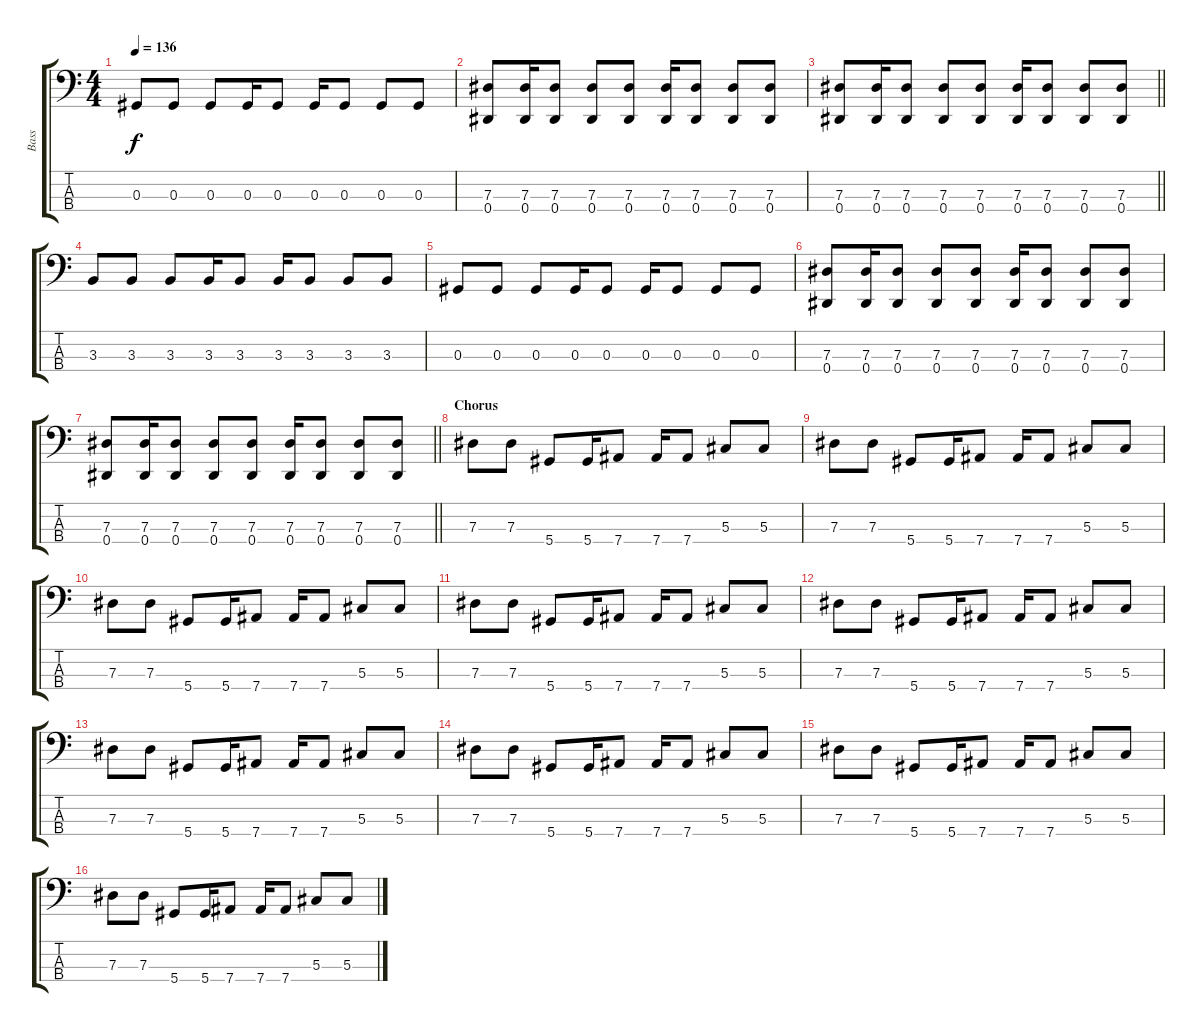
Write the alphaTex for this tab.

\track ("Bass" "Bass") {instrument synthbass1}
\staff {score tabs}
\tuning (Gb2 Db2 Ab1 Eb1) {hide}
\ts (4 4)
\tempo 136
\clef f4
\ks c
0.3.8{dy f} 0.3.8 0.3.8 0.3.16 0.3.8 0.3.16 0.3.8 0.3.8 0.3.8 |
(7.3 0.4).8 (7.3 0.4).16 (7.3 0.4).8 (7.3 0.4).8 (7.3 0.4).8 (7.3 0.4).16 (7.3 0.4).8 (7.3 0.4).8 (7.3 0.4).8 |
\barLineRight lightlight
(7.3 0.4).8 (7.3 0.4).16 (7.3 0.4).8 (7.3 0.4).8 (7.3 0.4).8 (7.3 0.4).16 (7.3 0.4).8 (7.3 0.4).8 (7.3 0.4).8 |
3.3.8 3.3.8 3.3.8 3.3.16 3.3.8 3.3.16 3.3.8 3.3.8 3.3.8 |
0.3.8 0.3.8 0.3.8 0.3.16 0.3.8 0.3.16 0.3.8 0.3.8 0.3.8 |
(7.3 0.4).8 (7.3 0.4).16 (7.3 0.4).8 (7.3 0.4).8 (7.3 0.4).8 (7.3 0.4).16 (7.3 0.4).8 (7.3 0.4).8 (7.3 0.4).8 |
\barLineRight lightlight
(7.3 0.4).8 (7.3 0.4).16 (7.3 0.4).8 (7.3 0.4).8 (7.3 0.4).8 (7.3 0.4).16 (7.3 0.4).8 (7.3 0.4).8 (7.3 0.4).8 |
\section ("" "Chorus")
7.3.8 7.3.8 5.4.8 5.4.16 7.4.8 7.4.16 7.4.8 5.3.8 5.3.8 |
7.3.8 7.3.8 5.4.8 5.4.16 7.4.8 7.4.16 7.4.8 5.3.8 5.3.8 |
7.3.8 7.3.8 5.4.8 5.4.16 7.4.8 7.4.16 7.4.8 5.3.8 5.3.8 |
7.3.8 7.3.8 5.4.8 5.4.16 7.4.8 7.4.16 7.4.8 5.3.8 5.3.8 |
7.3.8 7.3.8 5.4.8 5.4.16 7.4.8 7.4.16 7.4.8 5.3.8 5.3.8 |
7.3.8 7.3.8 5.4.8 5.4.16 7.4.8 7.4.16 7.4.8 5.3.8 5.3.8 |
7.3.8 7.3.8 5.4.8 5.4.16 7.4.8 7.4.16 7.4.8 5.3.8 5.3.8 |
7.3.8 7.3.8 5.4.8 5.4.16 7.4.8 7.4.16 7.4.8 5.3.8 5.3.8 |
7.3.8 7.3.8 5.4.8 5.4.16 7.4.8 7.4.16 7.4.8 5.3.8 5.3.8
